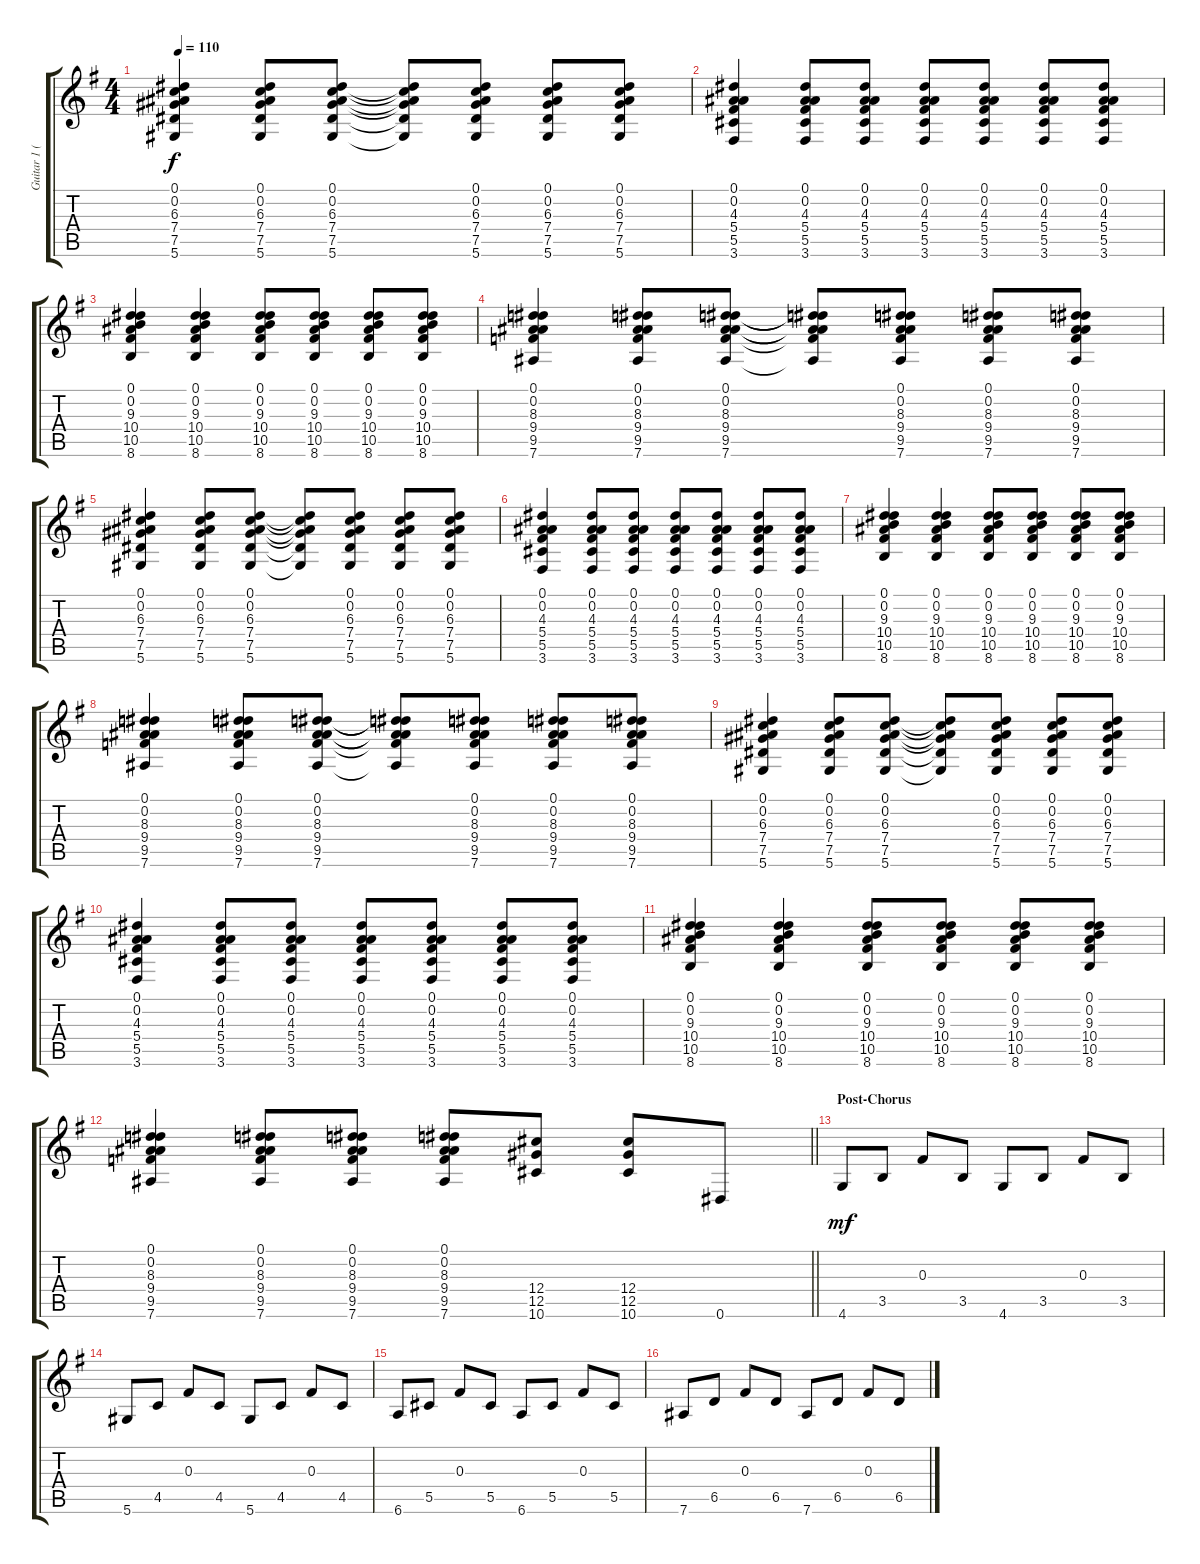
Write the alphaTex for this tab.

\track ("Guitar 1 (Jerry)" "Guitar 1 (") {instrument acousticguitarsteel}
\staff {score tabs}
\tuning (Eb4 Bb3 Gb3 Db3 Ab2 Eb2) {hide}
\ts (4 4)
\tempo 110
\clef g2
\ks g
(0.1 0.2 6.3 7.4 7.5 5.6).4{dy f} (0.1 0.2 6.3 7.4 7.5 5.6).8 (0.1 0.2 6.3 7.4 7.5 5.6).8 (0.1{t} 0.2{t} 6.3{t} 7.4{t} 7.5{t} 5.6{t}).8 (0.1 0.2 6.3 7.4 7.5 5.6).8 (0.1 0.2 6.3 7.4 7.5 5.6).8 (0.1 0.2 6.3 7.4 7.5 5.6).8 |
(0.1 0.2 4.3 5.4 5.5 3.6).4 (0.1 0.2 4.3 5.4 5.5 3.6).8 (0.1 0.2 4.3 5.4 5.5 3.6).8 (0.1 0.2 4.3 5.4 5.5 3.6).8 (0.1 0.2 4.3 5.4 5.5 3.6).8 (0.1 0.2 4.3 5.4 5.5 3.6).8 (0.1 0.2 4.3 5.4 5.5 3.6).8 |
(0.1 0.2 9.3 10.4 10.5 8.6).4 (0.1 0.2 9.3 10.4 10.5 8.6).4 (0.1 0.2 9.3 10.4 10.5 8.6).8 (0.1 0.2 9.3 10.4 10.5 8.6).8 (0.1 0.2 9.3 10.4 10.5 8.6).8 (0.1 0.2 9.3 10.4 10.5 8.6).8 |
(0.1 0.2 8.3 9.4 9.5 7.6).4 (0.1 0.2 8.3 9.4 9.5 7.6).8 (0.1 0.2 8.3 9.4 9.5 7.6).8 (0.1{t} 0.2{t} 8.3{t} 9.4{t} 9.5{t} 7.6{t}).8 (0.1 0.2 8.3 9.4 9.5 7.6).8 (0.1 0.2 8.3 9.4 9.5 7.6).8 (0.1 0.2 8.3 9.4 9.5 7.6).8 |
(0.1 0.2 6.3 7.4 7.5 5.6).4 (0.1 0.2 6.3 7.4 7.5 5.6).8 (0.1 0.2 6.3 7.4 7.5 5.6).8 (0.1{t} 0.2{t} 6.3{t} 7.4{t} 7.5{t} 5.6{t}).8 (0.1 0.2 6.3 7.4 7.5 5.6).8 (0.1 0.2 6.3 7.4 7.5 5.6).8 (0.1 0.2 6.3 7.4 7.5 5.6).8 |
(0.1 0.2 4.3 5.4 5.5 3.6).4 (0.1 0.2 4.3 5.4 5.5 3.6).8 (0.1 0.2 4.3 5.4 5.5 3.6).8 (0.1 0.2 4.3 5.4 5.5 3.6).8 (0.1 0.2 4.3 5.4 5.5 3.6).8 (0.1 0.2 4.3 5.4 5.5 3.6).8 (0.1 0.2 4.3 5.4 5.5 3.6).8 |
(0.1 0.2 9.3 10.4 10.5 8.6).4 (0.1 0.2 9.3 10.4 10.5 8.6).4 (0.1 0.2 9.3 10.4 10.5 8.6).8 (0.1 0.2 9.3 10.4 10.5 8.6).8 (0.1 0.2 9.3 10.4 10.5 8.6).8 (0.1 0.2 9.3 10.4 10.5 8.6).8 |
(0.1 0.2 8.3 9.4 9.5 7.6).4 (0.1 0.2 8.3 9.4 9.5 7.6).8 (0.1 0.2 8.3 9.4 9.5 7.6).8 (0.1{t} 0.2{t} 8.3{t} 9.4{t} 9.5{t} 7.6{t}).8 (0.1 0.2 8.3 9.4 9.5 7.6).8 (0.1 0.2 8.3 9.4 9.5 7.6).8 (0.1 0.2 8.3 9.4 9.5 7.6).8 |
(0.1 0.2 6.3 7.4 7.5 5.6).4 (0.1 0.2 6.3 7.4 7.5 5.6).8 (0.1 0.2 6.3 7.4 7.5 5.6).8 (0.1{t} 0.2{t} 6.3{t} 7.4{t} 7.5{t} 5.6{t}).8 (0.1 0.2 6.3 7.4 7.5 5.6).8 (0.1 0.2 6.3 7.4 7.5 5.6).8 (0.1 0.2 6.3 7.4 7.5 5.6).8 |
(0.1 0.2 4.3 5.4 5.5 3.6).4 (0.1 0.2 4.3 5.4 5.5 3.6).8 (0.1 0.2 4.3 5.4 5.5 3.6).8 (0.1 0.2 4.3 5.4 5.5 3.6).8 (0.1 0.2 4.3 5.4 5.5 3.6).8 (0.1 0.2 4.3 5.4 5.5 3.6).8 (0.1 0.2 4.3 5.4 5.5 3.6).8 |
(0.1 0.2 9.3 10.4 10.5 8.6).4 (0.1 0.2 9.3 10.4 10.5 8.6).4 (0.1 0.2 9.3 10.4 10.5 8.6).8 (0.1 0.2 9.3 10.4 10.5 8.6).8 (0.1 0.2 9.3 10.4 10.5 8.6).8 (0.1 0.2 9.3 10.4 10.5 8.6).8 |
\barLineRight lightlight
(0.1 0.2 8.3 9.4 9.5 7.6).4 (0.1 0.2 8.3 9.4 9.5 7.6).8 (0.1 0.2 8.3 9.4 9.5 7.6).8 (0.1 0.2 8.3 9.4 9.5 7.6).8 (12.4 12.5 10.6).8 (12.4 12.5 10.6).8 0.6.8 |
\section ("" "Post-Chorus")
4.6.8{dy mf} 3.5.8 0.3.8 3.5.8 4.6.8 3.5.8 0.3.8 3.5.8 |
5.6.8 4.5.8 0.3.8 4.5.8 5.6.8 4.5.8 0.3.8 4.5.8 |
6.6.8 5.5.8 0.3.8 5.5.8 6.6.8 5.5.8 0.3.8 5.5.8 |
7.6.8 6.5.8 0.3.8 6.5.8 7.6.8 6.5.8 0.3.8 6.5.8
